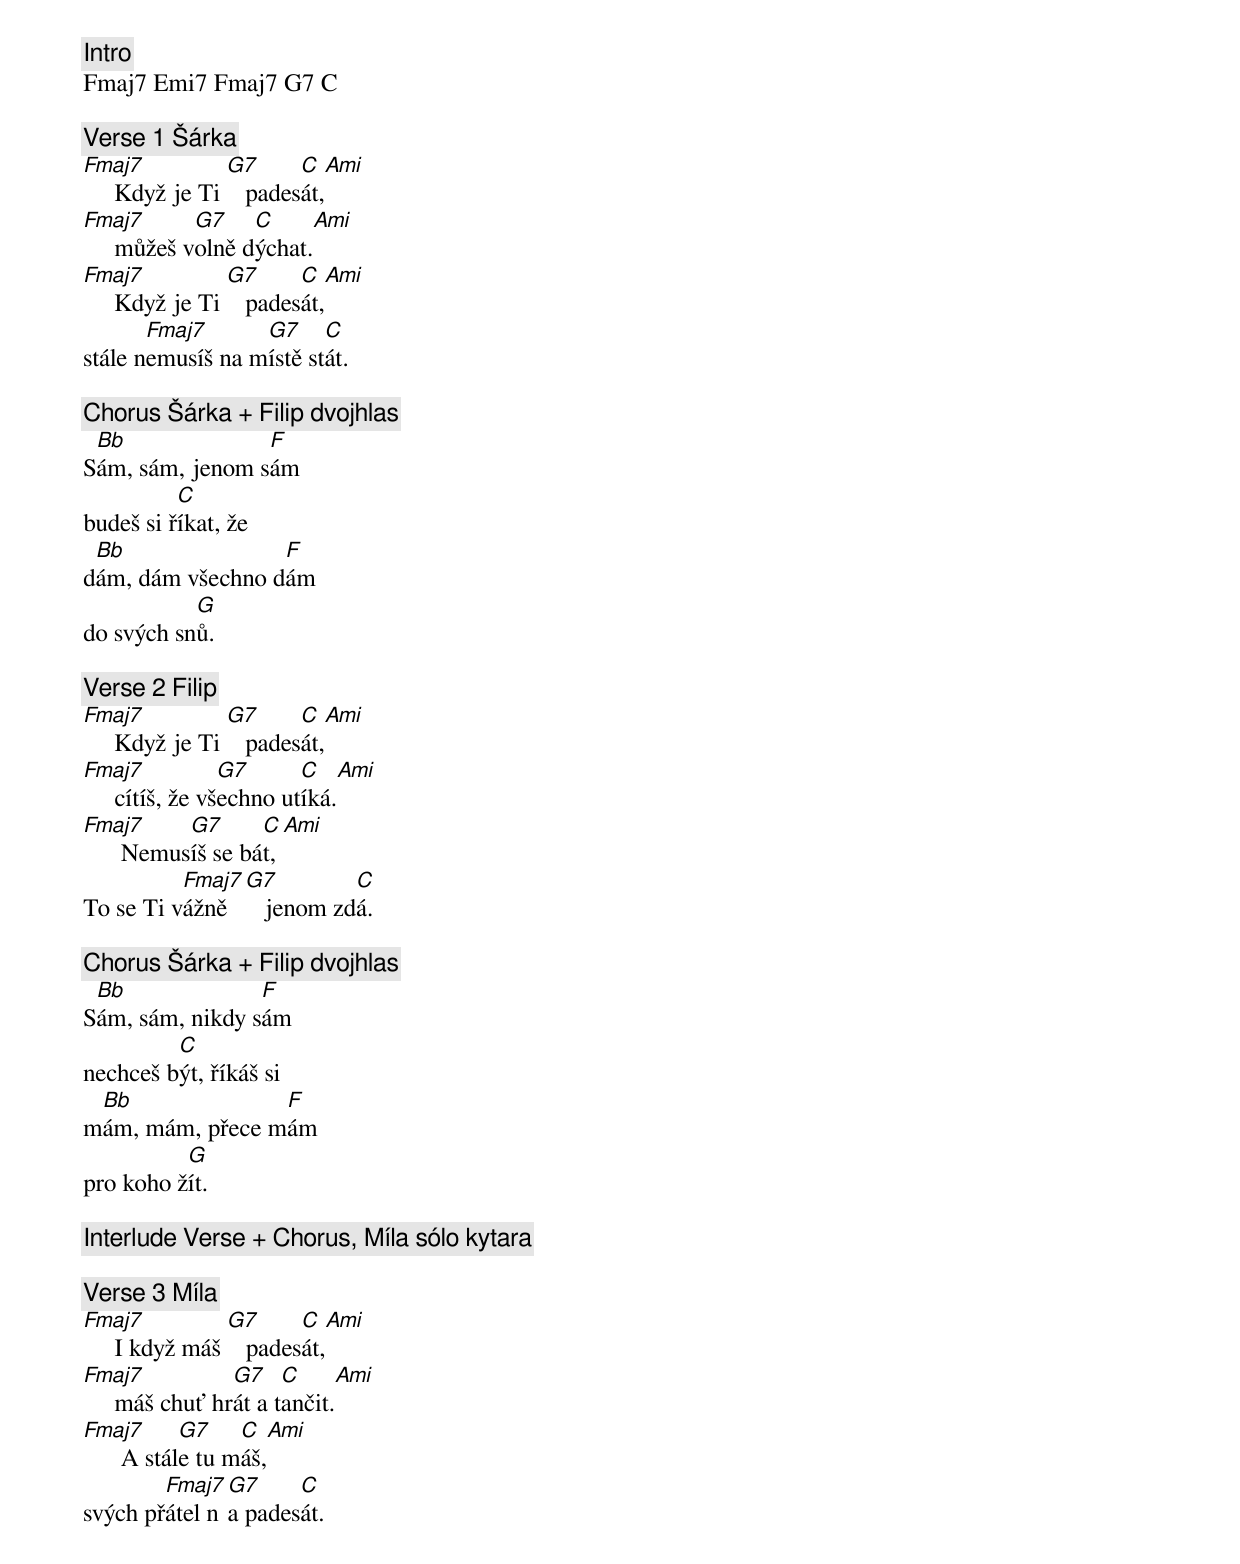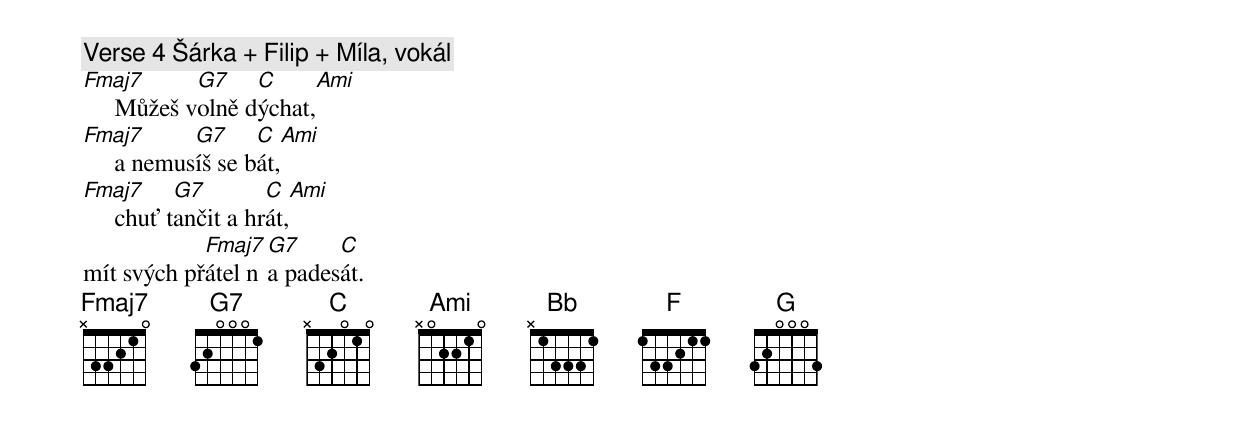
[Intro]
Fmaj7 Emi7 Fmaj7 G7 C

[Verse 1] Šárka
Fmaj7           G7      C  Ami
     Když je Ti    padesát,
Fmaj7       G7    C      Ami
     můžeš volně dýchat.
Fmaj7           G7      C   Ami
     Když je Ti    padesát,
       Fmaj7      G7     C
stále nemusíš na místě stát.

[Chorus] Šárka + Filip dvojhlas
 Bb              F
Sám, sám, jenom sám
          C
budeš si říkat, že
 Bb               F
dám, dám všechno dám
           G
do svých snů.

[Verse 2] Filip
Fmaj7           G7      C  Ami
     Když je Ti    padesát,
Fmaj7            G7      C    Ami
     cítíš, že všechno utíká.
Fmaj7      G7      C   Ami
      Nemusíš se bát,
          Fmaj7 G7         C
To se Ti vážně     jenom zdá.

[Chorus] Šárka + Filip dvojhlas
 Bb              F
Sám, sám, nikdy sám
         C
nechceš být, říkáš si
 Bb              F
mám, mám, přece mám
          G
pro koho žít.

[Interlude] Verse + Chorus, Míla sólo kytara

[Verse 3] Míla
Fmaj7           G7      C  Ami
     I když máš    padesát,
Fmaj7           G7    C     Ami
     máš chuť hrát a tančit.
Fmaj7       G7    C   Ami
      A stále tu máš,
        Fmaj7 G7     C
svých přátel na padesát.

[Verse 4] Šárka + Filip + Míla, vokál
Fmaj7       G7    C     Ami
     Můžeš volně dýchat,
Fmaj7       G7     C    Ami
     a nemusíš se bát,
Fmaj7      G7        C  Ami
     chuť tančit a hrát,
            Fmaj7 G7     C
mít svých přátel na padesát.
